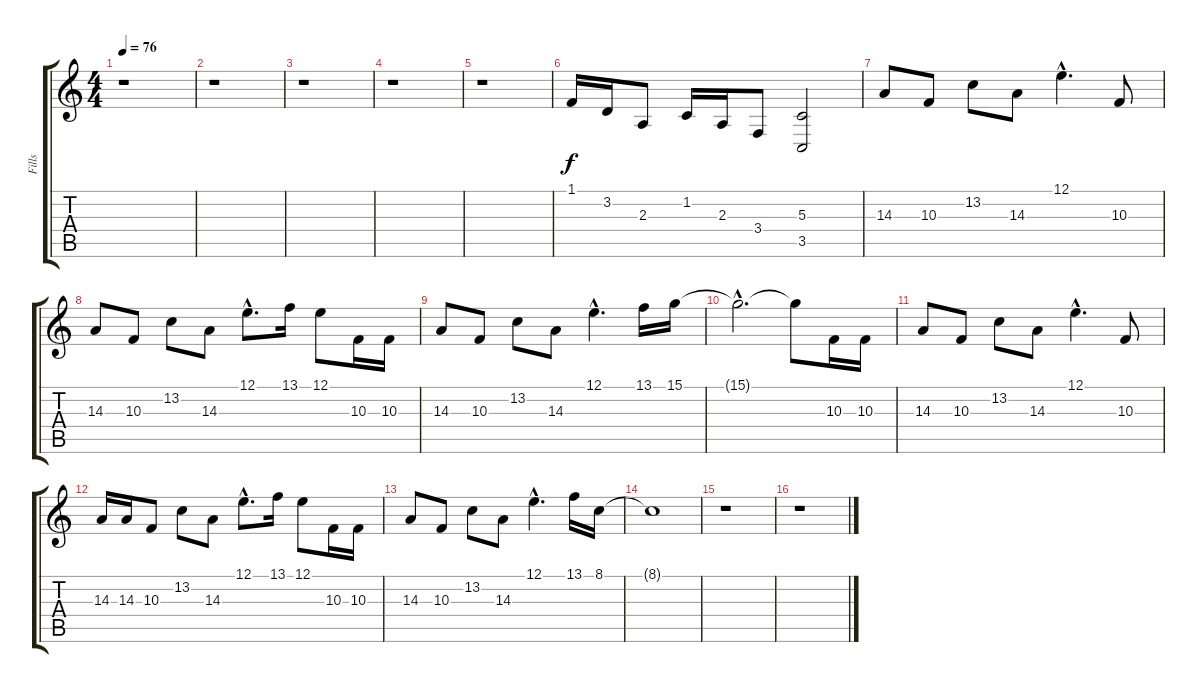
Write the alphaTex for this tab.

\track ("Fills" "Fills") {instrument electricgrandpiano}
\staff {score tabs}
\tuning (E4 B3 G3 D3 A2 E2) {hide}
\ts (4 4)
\tempo 76
\clef g2
\ks c
r.1{dy ff} |
r.1 |
r.1 |
r.1 |
r.1 |
1.1.16{dy f} 3.2.16 2.3.8 1.2.16{balance 4} 2.3.16 3.4.8 (5.3 3.5).2{balance 12} |
14.3.8{volume 10 instrument stringensemble1} 10.3.8 13.2.8 14.3.8 12.1{hac}.4{d} 10.3.8 |
14.3.8 10.3.8 13.2.8 14.3.8 12.1{hac}.8{d} 13.1.16 12.1.8 10.3.16 10.3.16 |
14.3.8 10.3.8 13.2.8 14.3.8 12.1{hac}.4{d} 13.1.16 15.1.16 |
15.1{hac t}.2{d} 15.1{t}.8 10.3.16 10.3.16 |
14.3.8 10.3.8 13.2.8 14.3.8 12.1{hac}.4{d} 10.3.8 |
14.3.16 14.3.16 10.3.8 13.2.8 14.3.8 12.1{hac}.8{d} 13.1.16 12.1.8 10.3.16 10.3.16 |
14.3.8 10.3.8 13.2.8 14.3.8 12.1{hac}.4{d} 13.1.16 8.1.16 |
8.1{t}.1 |
r.1 |
r.1
